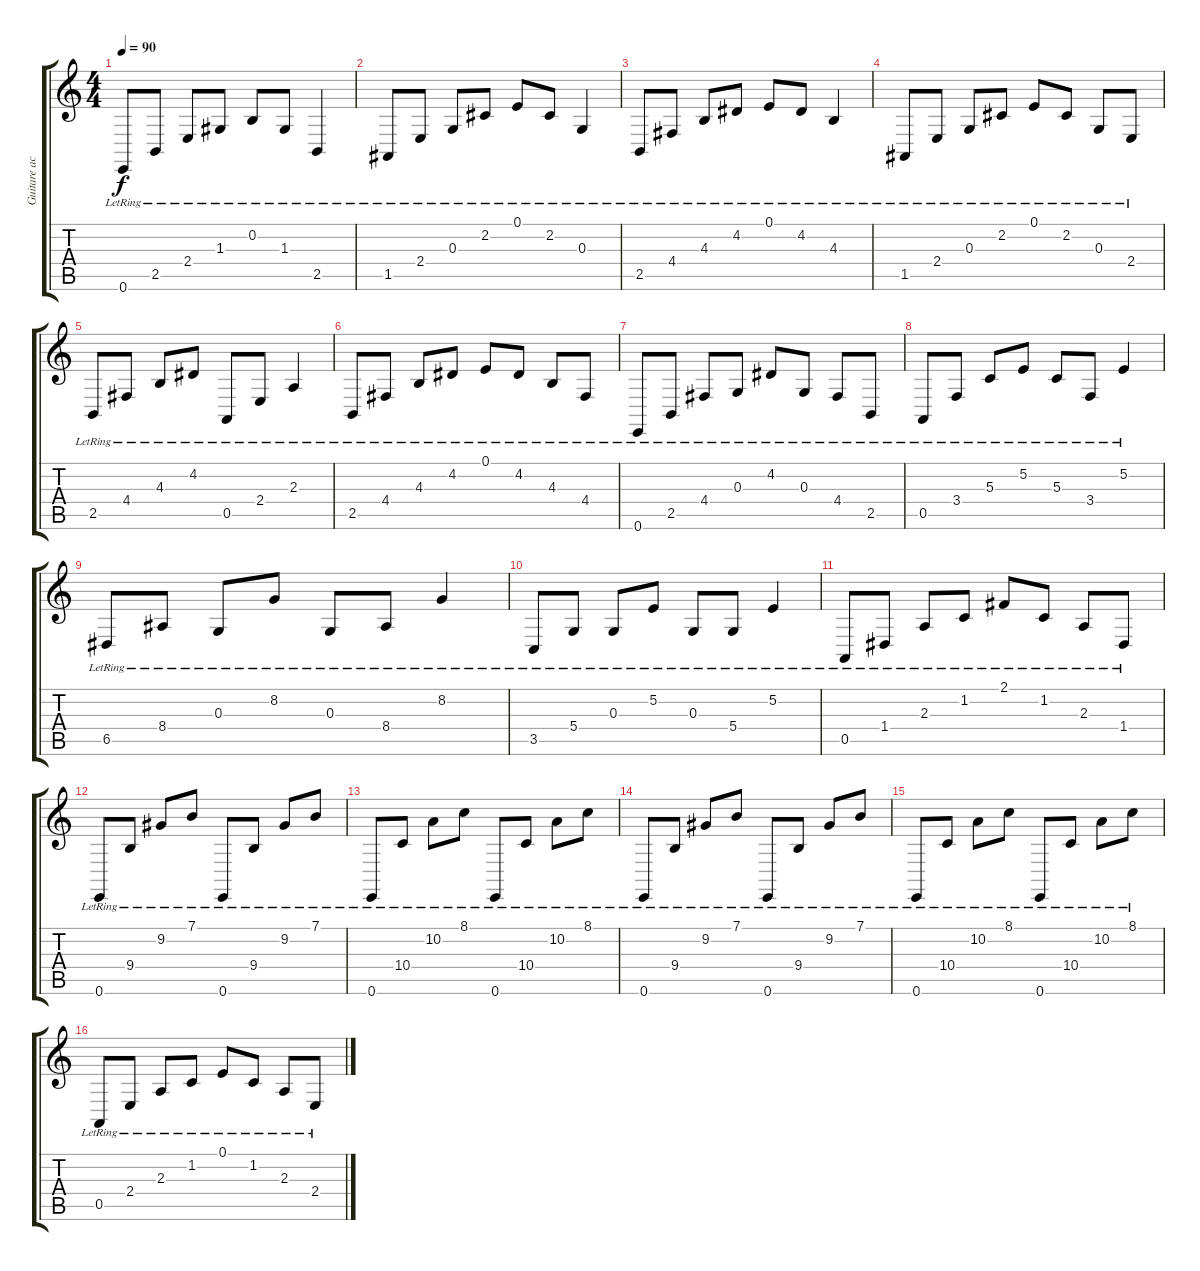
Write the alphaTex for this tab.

\track ("Guitare acoustique" "Guitare ac") {instrument harpsichord}
\staff {score tabs}
\tuning (E4 B3 G3 D3 A2 E2) {hide}
\ts (4 4)
\tempo 90
\clef g2
\ks c
0.6{lr}.8{dy f} 2.5{lr}.8 2.4{lr}.8 1.3{lr}.8 0.2{lr}.8 1.3{lr}.8 2.5{lr}.4 |
1.5{lr}.8 2.4{lr}.8 0.3{lr}.8 2.2{lr}.8 0.1{lr}.8 2.2{lr}.8 0.3{lr}.4 |
2.5{lr}.8 4.4{lr}.8 4.3{lr}.8 4.2{lr}.8 0.1{lr}.8 4.2{lr}.8 4.3{lr}.4 |
1.5{lr}.8 2.4{lr}.8 0.3{lr}.8 2.2{lr}.8 0.1{lr}.8 2.2{lr}.8 0.3{lr}.8 2.4{lr}.8 |
2.5{lr}.8 4.4{lr}.8 4.3{lr}.8 4.2{lr}.8 0.5{lr}.8 2.4{lr}.8 2.3{lr}.4 |
2.5{lr}.8 4.4{lr}.8 4.3{lr}.8 4.2{lr}.8 0.1{lr}.8 4.2{lr}.8 4.3{lr}.8 4.4{lr}.8 |
0.6{lr}.8 2.5{lr}.8 4.4{lr}.8 0.3{lr}.8 4.2{lr}.8 0.3{lr}.8 4.4{lr}.8 2.5{lr}.8 |
0.5{lr}.8 3.4{lr}.8 5.3{lr}.8 5.2{lr}.8 5.3{lr}.8 3.4{lr}.8 5.2{lr}.4 |
6.5{lr}.8 8.4{lr}.8 0.3{lr}.8 8.2{lr}.8 0.3{lr}.8 8.4{lr}.8 8.2{lr}.4 |
3.5{lr}.8 5.4{lr}.8 0.3{lr}.8 5.2{lr}.8 0.3{lr}.8 5.4{lr}.8 5.2{lr}.4 |
0.5{lr}.8 1.4{lr}.8 2.3{lr}.8 1.2{lr}.8 2.1{lr}.8 1.2{lr}.8 2.3{lr}.8 1.4{lr}.8 |
0.6{lr}.8 9.4{lr}.8 9.2{lr}.8 7.1{lr}.8 0.6{lr}.8 9.4{lr}.8 9.2{lr}.8 7.1{lr}.8 |
0.6{lr}.8 10.4{lr}.8 10.2{lr}.8 8.1{lr}.8 0.6{lr}.8 10.4{lr}.8 10.2{lr}.8 8.1{lr}.8 |
0.6{lr}.8 9.4{lr}.8 9.2{lr}.8 7.1{lr}.8 0.6{lr}.8 9.4{lr}.8 9.2{lr}.8 7.1{lr}.8 |
0.6{lr}.8 10.4{lr}.8 10.2{lr}.8 8.1{lr}.8 0.6{lr}.8 10.4{lr}.8 10.2{lr}.8 8.1{lr}.8 |
0.5{lr}.8 2.4{lr}.8 2.3{lr}.8 1.2{lr}.8 0.1{lr}.8 1.2{lr}.8 2.3{lr}.8 2.4{lr}.8
